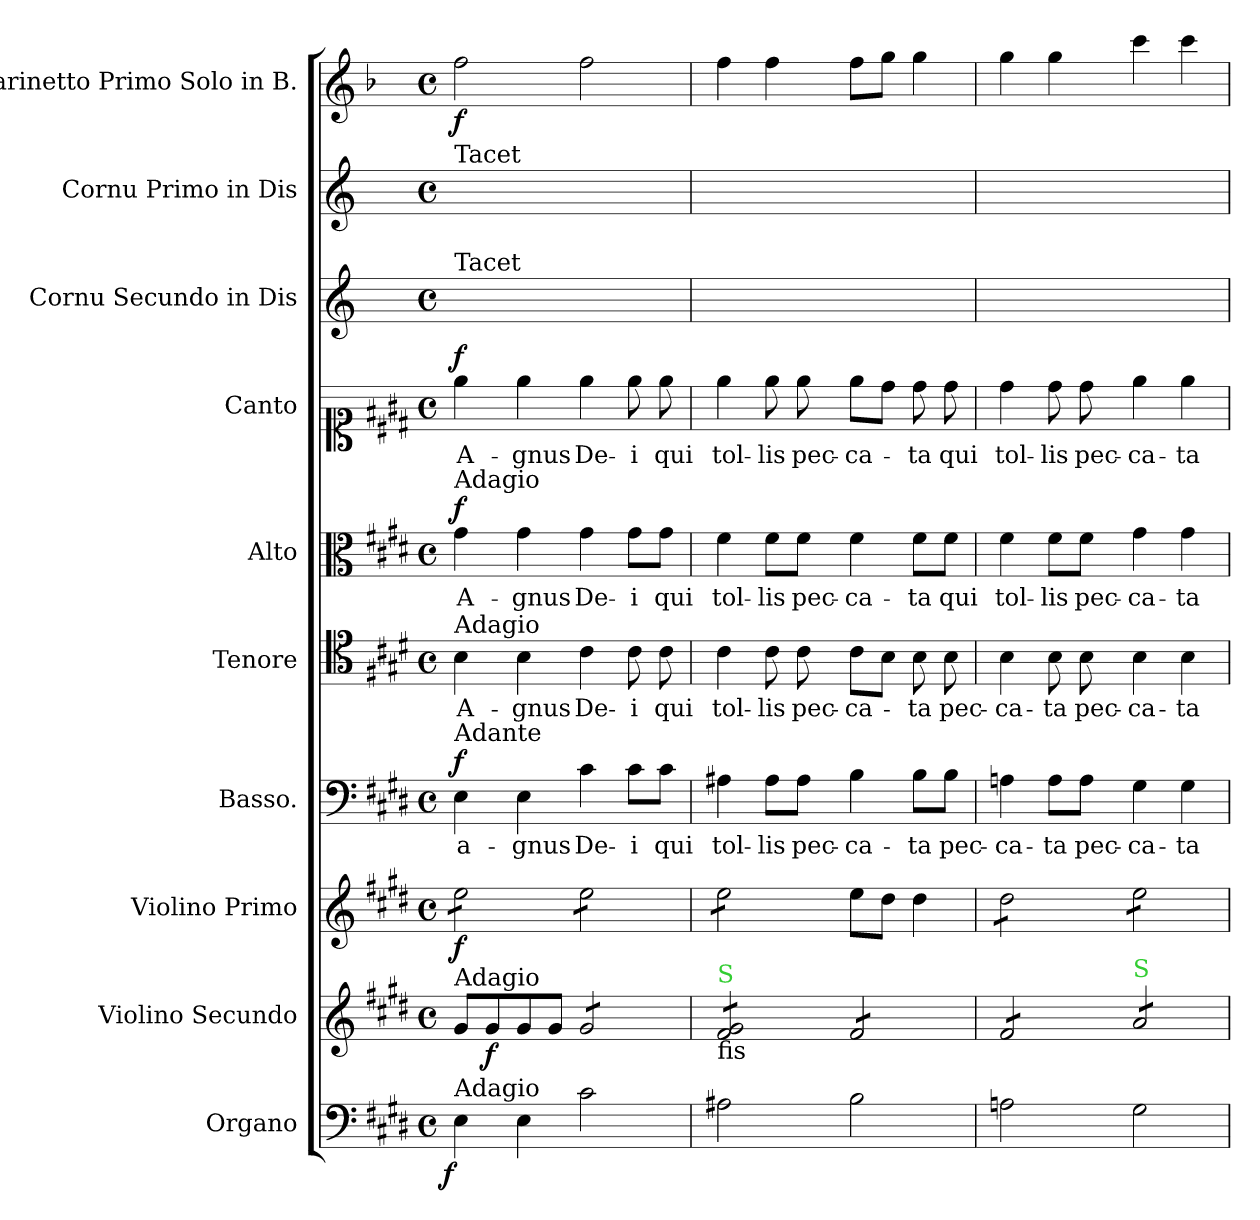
**kern	**dynam	**kern	**dynam	**kern	**dynam	**kern	**text	**dynam	**kern	**text	**kern	**text	**dynam	**kern	**text	**dynam	**kern	**kern	**kern	**dynam
*part10	*part10	*part9	*part9	*part8	*part8	*part7	*part7	*part7	*part6	*part6	*part5	*part5	*part5	*part4	*part4	*part4	*part3	*part2	*part1	*part1
*staff10	*staff10	*staff9	*staff9	*staff8	*staff8	*staff7	*staff7	*staff7	*staff6	*staff6	*staff5	*staff5	*staff5	*staff4	*staff4	*staff4	*staff3	*staff2	*staff1	*staff1
*I"Organo	*	*I"Violino Secundo	*	*I"Violino Primo	*	*I"Basso.	*	*	*I"Tenore	*	*I"Alto	*	*	*I"Canto	*	*	*I"Cornu Secundo in Dis	*I"Cornu Primo in Dis	*I"Clarinetto Primo Solo in B.	*
*I'Org.	*	*	*	*I'V-no I	*	*I'B.	*	*	*I'T.	*	*I'A.	*	*	*I'C.	*	*	*	*I'C. I in D	*I'Cl. in B♭	*
*clefF4	*	*clefG2	*	*clefG2	*	*clefF4	*	*	*clefC4	*	*clefC3	*	*	*clefC1	*	*	*clefG2	*clefG2	*clefG2	*
*	*	*	*	*	*	*	*	*	*	*	*	*	*	*	*	*	*ITrd5c8	*ITrd5c8	*ITrd1c1	*
*k[f#c#g#d#]	*	*k[f#c#g#d#]	*	*k[f#c#g#d#]	*	*k[f#c#g#d#]	*	*	*k[f#c#g#d#]	*	*k[f#c#g#d#]	*	*	*k[f#c#g#d#]	*	*	*k[f#c#g#d#]	*k[f#c#g#d#]	*k[f#c#g#d#]	*
*M4/4	*	*M4/4	*	*M4/4	*	*M4/4	*	*	*M4/4	*	*M4/4	*	*	*M4/4	*	*	*M4/4	*M4/4	*M4/4	*
*met(c)	*	*met(c)	*	*met(c)	*	*met(c)	*	*	*met(c)	*	*met(c)	*	*	*met(c)	*	*	*met(c)	*met(c)	*met(c)	*
=1	=1	=1	=1	=1	=1	=1	=1	=1	=1	=1	=1	=1	=1	=1	=1	=1	=1	=1	=1	=1
!	!	!	!	!	!	!	!	!	!	!	!	!	!	!	!	!	!	!LO:TX:a:t=Tacet	!	!
!	!	!	!	!	!	!	!	!	!	!	!	!	!	!	!	!	!LO:TX:a:t=Tacet	!	!	!
!	!	!	!	!	!	!	!	!	!	!	!LO:TX:a:t=Adagio	!	!	!	!	!	!	!	!	!
!	!	!	!	!	!	!	!	!	!LO:TX:a:t=Adagio	!	!	!	!	!	!	!	!	!	!	!
!	!	!	!	!	!	!LO:TX:a:t=Adante	!	!	!	!	!	!	!	!	!	!	!	!	!	!
!	!	!	!	!LO:TX:a:t=Andagio	!	!	!	!	!	!	!	!	!	!	!	!	!	!	!	!
!	!	!LO:TX:a:t=Adagio	!	!	!	!	!	!	!	!	!	!	!	!	!	!	!	!	!	!
!LO:TX:a:t=Adagio	!	!	!	!	!	!	!	!	!	!	!	!	!	!	!	!	!	!	!	!
!	!LO:DY:b:rj	!	!	!	!	!	!	!LO:DY:a	!	!	!	!	!LO:DY:a	!	!	!LO:DY:b	!	!	!	!
*	*	*	*	*tremolo	*	*	*	*	*	*	*	*	*	*	*	*	*	*	*	*
4E\	f	8g#/L	.	8ee\L	f	4E\	a-	f	4B\	A-	4g#\	A-	f	4ee\	A-	f	1ryy	1ryy	2ee\	f
.	.	8g#/	f	8ee\	.	.	.	.	.	.	.	.	.	.	.	.	.	.	.	.
4E\	.	8g#/	.	8ee\	.	4E\	-gnus	.	4B\	-gnus	4g#\	-gnus	.	4ee\	-gnus	.	.	.	.	.
.	.	8g#/J	.	8ee\J	.	.	.	.	.	.	.	.	.	.	.	.	.	.	.	.
*	*	*tremolo	*	*	*	*	*	*	*	*	*	*	*	*	*	*	*	*	*	*
2c#\	.	8g#/L	.	8ee\L	.	4c#\	De-	.	4c#\	De-	4g#\	De-	.	4ee\	De-	.	.	.	2ee\	.
.	.	8g#/	.	8ee\	.	.	.	.	.	.	.	.	.	.	.	.	.	.	.	.
.	.	8g#/	.	8ee\	.	8c#\L	-i	.	8c#\	-i	8g#\L	-i	.	8ee\	-i	.	.	.	.	.
.	.	8g#/J	.	8ee\J	.	8c#\J	qui	.	8c#\	qui	8g#\J	qui	.	8ee\	qui	.	.	.	.	.
=2	=2	=2	=2	=2	=2	=2	=2	=2	=2	=2	=2	=2	=2	=2	=2	=2	=2	=2	=2	=2
!	!	!LO:TX:a:color=limegreen:t=S	!	!	!	!	!	!	!	!	!	!	!	!	!	!	!	!	!	!
!	!	!LO:TX:b:t=fis	!	!	!	!	!	!	!	!	!	!	!	!	!	!	!	!	!	!
2A#X\	.	8f#/ 8g#/L	.	8ee\L	.	4A#X\	tol-	.	4c#\	tol-	4f#\	tol-	.	4ee\	tol-	.	1ryy	1ryy	4ee\	.
.	.	8f#/ 8g#/	.	8ee\	.	.	.	.	.	.	.	.	.	.	.	.	.	.	.	.
.	.	8f#/ 8g#/	.	8ee\	.	8A#\L	-lis	.	8c#\	-lis	8f#\L	-lis	.	8ee\	-lis	.	.	.	4ee\	.
.	.	8f#/ 8g#/J	.	8ee\J	.	8A#\J	pec-	.	8c#\	pec-	8f#\J	pec-	.	8ee\	pec-	.	.	.	.	.
*	*	*	*	*Xtremolo	*	*	*	*	*	*	*	*	*	*	*	*	*	*	*	*
2B\	.	8f#/L	.	8ee\L	.	4B\	-ca-	.	8c#\L	-ca-	4f#\	-ca-	.	8ee\L	-ca-	.	.	.	8ee\L	.
.	.	8f#/	.	8dd#\J	.	.	.	.	8B\J	.	.	.	.	8dd#\J	.	.	.	.	8ff#\J	.
.	.	8f#/	.	4dd#\	.	8B\L	-ta	.	8B\	-ta	8f#\L	-ta	.	8dd#\	-ta	.	.	.	4ff#\	.
.	.	8f#/J	.	.	.	8B\J	pec-	.	8B\	pec-	8f#\J	qui	.	8dd#\	qui	.	.	.	.	.
=3	=3	=3	=3	=3	=3	=3	=3	=3	=3	=3	=3	=3	=3	=3	=3	=3	=3	=3	=3	=3
*	*	*	*	*tremolo	*	*	*	*	*	*	*	*	*	*	*	*	*	*	*	*
2An\	.	8f#/L	.	8dd#\L	.	4An\	-ca-	.	4B\	-ca-	4f#\	tol-	.	4dd#\	tol-	.	1ryy	1ryy	4ff#\	.
.	.	8f#/	.	8dd#\	.	.	.	.	.	.	.	.	.	.	.	.	.	.	.	.
.	.	8f#/	.	8dd#\	.	8A\L	-ta	.	8B\	-ta	8f#\L	-lis	.	8dd#\	-lis	.	.	.	4ff#\	.
.	.	8f#/J	.	8dd#\J	.	8A\J	pec-	.	8B\	pec-	8f#\J	pec-	.	8dd#\	pec-	.	.	.	.	.
!	!	!LO:TX:a:color=limegreen:t=S	!	!	!	!	!	!	!	!	!	!	!	!	!	!	!	!	!	!
2G#\	.	8a/L	.	8ee\L	.	4G#\	-ca-	.	4B\	-ca-	4g#\	-ca-	.	4ee\	-ca-	.	.	.	4bb\	.
.	.	8a/	.	8ee\	.	.	.	.	.	.	.	.	.	.	.	.	.	.	.	.
.	.	8a/	.	8ee\	.	4G#\	-ta	.	4B\	-ta	4g#\	-ta	.	4ee\	-ta	.	.	.	4bb\	.
.	.	8a/J	.	8ee\J	.	.	.	.	.	.	.	.	.	.	.	.	.	.	.	.
*	*	*	*	*Xtremolo	*	*	*	*	*	*	*	*	*	*	*	*	*	*	*	*
*	*	*Xtremolo	*	*	*	*	*	*	*	*	*	*	*	*	*	*	*	*	*	*
=	=	=	=	=	=	=	=	=	=	=	=	=	=	=	=	=	=	=	=	=
*-	*-	*-	*-	*-	*-	*-	*-	*-	*-	*-	*-	*-	*-	*-	*-	*-	*-	*-	*-	*-
